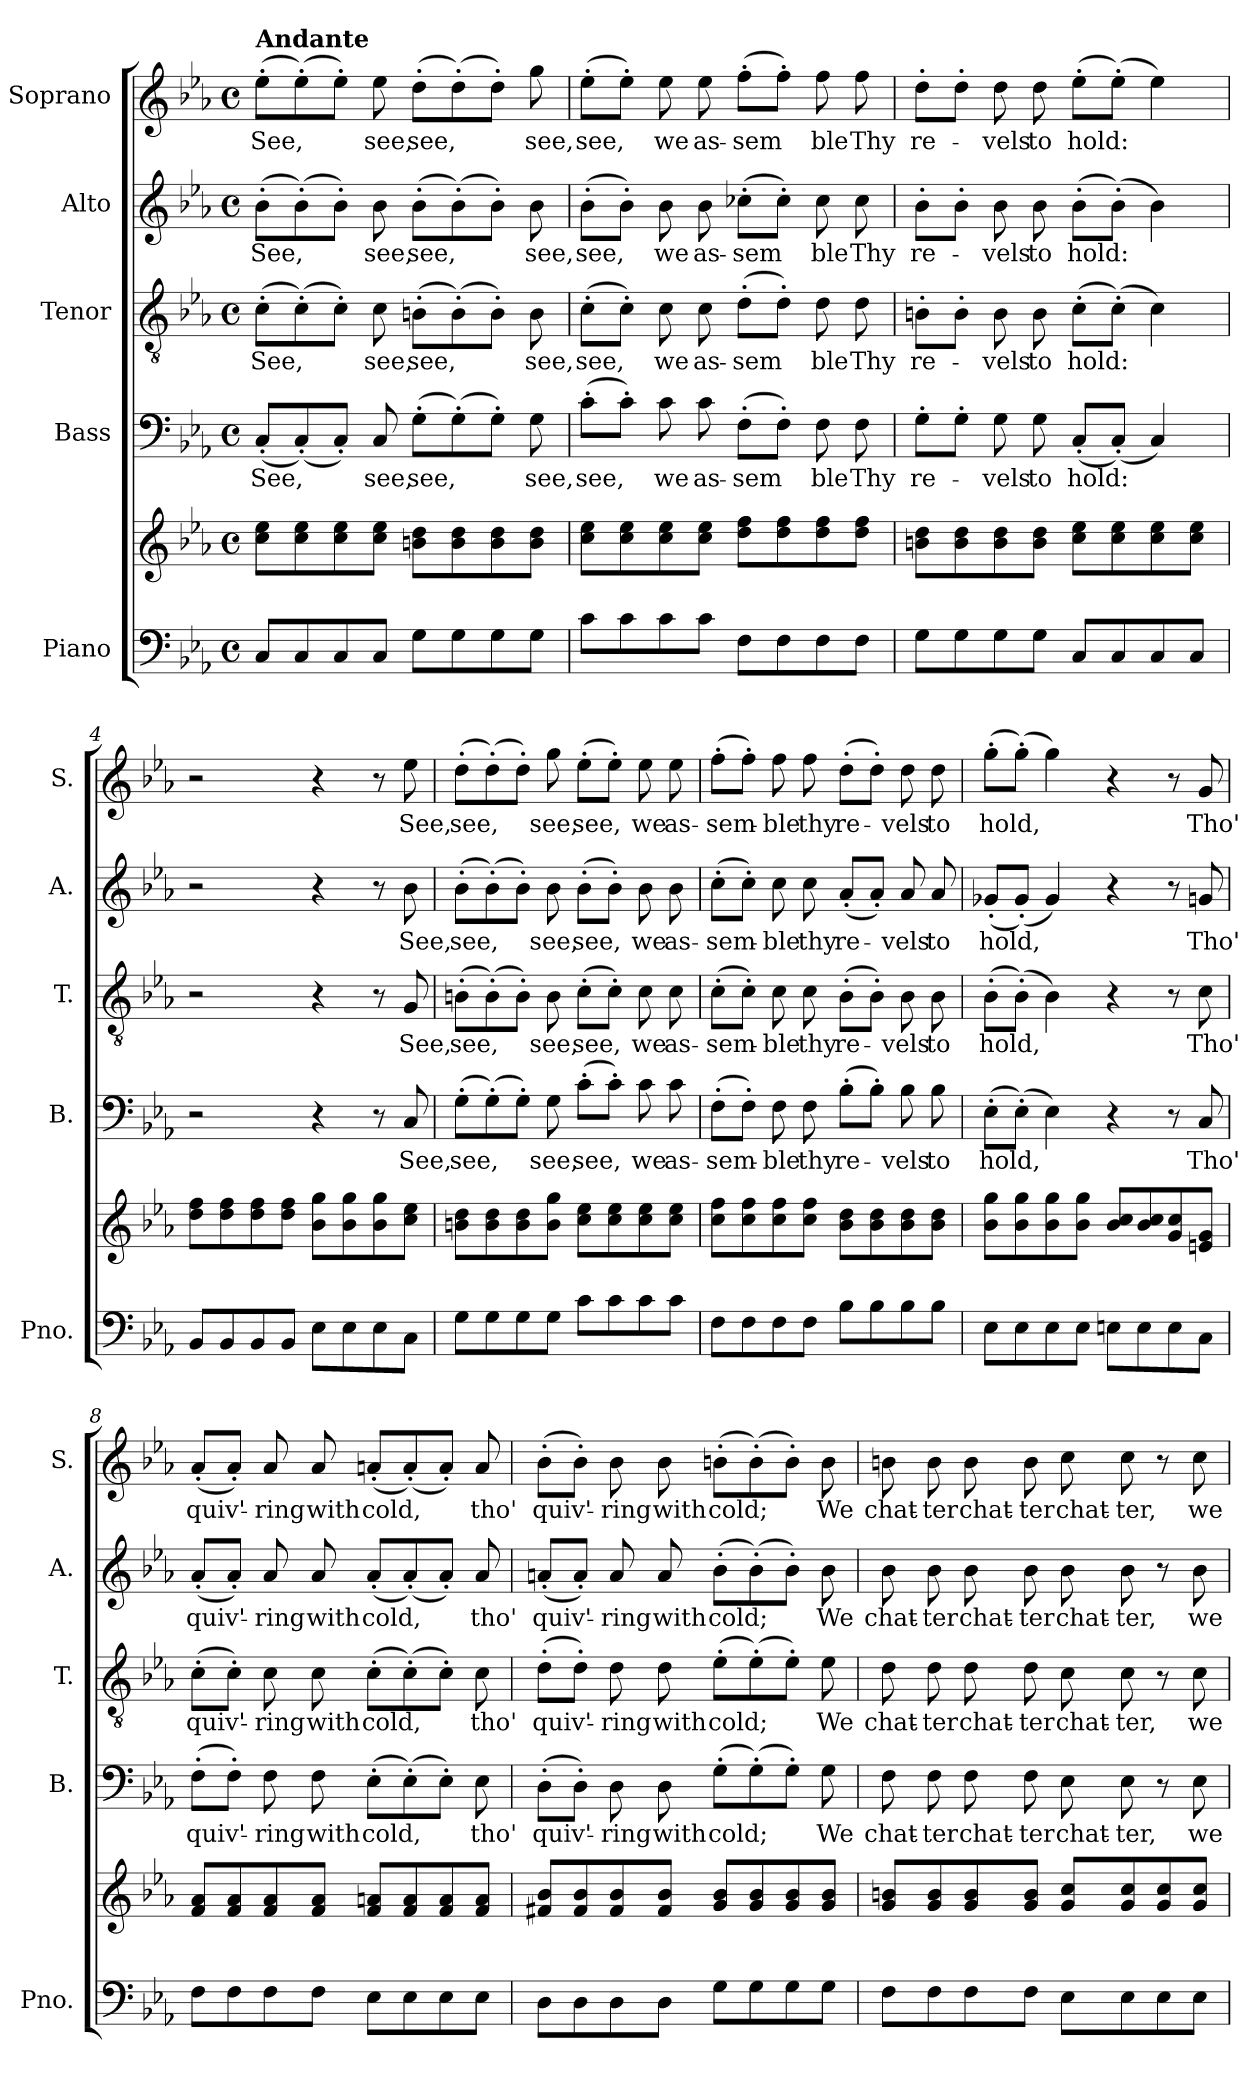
**kern	**kern	**kern	**text	**kern	**text	**kern	**text	**kern	**text
*part5	*part5	*part4	*part4	*part3	*part3	*part2	*part2	*part1	*part1
*staff6	*staff5	*staff4	*staff4	*staff3	*staff3	*staff2	*staff2	*staff1	*staff1
*I"Piano	*	*I"Bass	*	*I"Tenor	*	*I"Alto	*	*I"Soprano	*
*I'Pno.	*	*I'B.	*	*I'T.	*	*I'A.	*	*I'S.	*
*clefF4	*clefG2	*clefF4	*	*clefGv2	*	*clefG2	*	*clefG2	*
*	*	*	*	*	*	*ITrd2c3	*	*	*
*k[b-e-a-]	*k[b-e-a-]	*k[b-e-a-]	*	*k[b-e-a-]	*	*k[]	*	*k[b-e-a-]	*
*M4/4	*M4/4	*M4/4	*	*M4/4	*	*M4/4	*	*M4/4	*
*met(c)	*met(c)	*met(c)	*	*met(c)	*	*met(c)	*	*met(c)	*
*MM70	*MM70	*MM70	*	*MM70	*	*MM70	*	*MM70	*
=1	=1	=1	=1	=1	=1	=1	=1	=1	=1
!	!	!	!	!	!	!	!	!LO:TX:a:B:t=Andante	!
8C/L	8cc\ 8ee-\L	(8C'/L	See,	(8c'\L	See,	(8g'i\L	See,	(8ee-'\L	See,
8C/	8cc\ 8ee-\	(8C'/)	.	(8c'\)	.	(8g'i\)	.	(8ee-'\)	.
8C/	8cc\ 8ee-\	8C'/J)	.	8c'\J)	.	8g'i\J)	.	8ee-'\J)	.
8C/J	8cc\ 8ee-\J	8C/	see,	8c\	see,	8gi\	see,	8ee-\	see,
8G\L	8bn\ 8dd\L	(8G'\L	see,	(8Bn'\L	see,	(8g'i\L	see,	(8dd'\L	see,
8G\	8b\ 8dd\	(8G'\)	.	(8B'\)	.	(8g'i\)	.	(8dd'\)	.
8G\	8b\ 8dd\	8G'\J)	.	8B'\J)	.	8g'i\J)	.	8dd'\J)	.
8G\J	8b\ 8dd\J	8G\	see,	8B\	see,	8gi\	see,	8gg\	see,
=2	=2	=2	=2	=2	=2	=2	=2	=2	=2
8c\L	8cc\ 8ee-\L	(8c'\L	see,	(8c'\L	see,	(8g'i\L	see,	(8ee-'\L	see,
8c\	8cc\ 8ee-\	8c'\J)	.	8c'\J)	.	8g'i\J)	.	8ee-'\J)	.
8c\	8cc\ 8ee-\	8c\	we	8c\	we	8gi\	we	8ee-\	we
8c\J	8cc\ 8ee-\J	8c\	as-	8c\	as-	8gi\	as-	8ee-\	as-
8F\L	8dd\ 8ff\L	(8F'\L	-sem	(8d'\L	-sem	(8a-X'i\L	-sem	(8ff'\L	-sem
8F\	8dd\ 8ff\	8F'\J)	.	8d'\J)	.	8a-'i\J)	.	8ff'\J)	.
8F\	8dd\ 8ff\	8F\	ble	8d\	ble	8a-i\	ble	8ff\	ble
8F\J	8dd\ 8ff\J	8F\	Thy	8d\	Thy	8a-i\	Thy	8ff\	Thy
=3	=3	=3	=3	=3	=3	=3	=3	=3	=3
8G\L	8bn\ 8dd\L	8G'\L	re-	8Bn'\L	re-	8g'i\L	re-	8dd'\L	re-
8G\	8b\ 8dd\	8G'\J	.	8B'\J	.	8g'i\J	.	8dd'\J	.
8G\	8b\ 8dd\	8G\	-vels	8B\	-vels	8gi\	-vels	8dd\	-vels
8G\J	8b\ 8dd\J	8G\	to	8B\	to	8gi\	to	8dd\	to
8C/L	8cc\ 8ee-\L	(8C'/L	hold:	(8c'\L	hold:	(8g'i\L	hold:	(8ee-'\L	hold:
8C/	8cc\ 8ee-\	(8C'/J)	.	(8c'\J)	.	(8g'i\J)	.	(8ee-'\J)	.
8C/	8cc\ 8ee-\	4C/)	.	4c\)	.	4gi\)	.	4ee-\)	.
8C/J	8cc\ 8ee-\J	.	.	.	.	.	.	.	.
=4	=4	=4	=4	=4	=4	=4	=4	=4	=4
8BB-/L	8dd\ 8ff\L	2r	.	2r	.	2r	.	2r	.
8BB-/	8dd\ 8ff\	.	.	.	.	.	.	.	.
8BB-/	8dd\ 8ff\	.	.	.	.	.	.	.	.
8BB-/J	8dd\ 8ff\J	.	.	.	.	.	.	.	.
8E-\L	8b-\ 8gg\L	4r	.	4r	.	4r	.	4r	.
8E-\	8b-\ 8gg\	.	.	.	.	.	.	.	.
8E-\	8b-\ 8gg\	8r	.	8r	.	8r	.	8r	.
8C\J	8cc\ 8ee-\J	8C/	See,	8G/	See,	8gi\	See,	8ee-\	See,
!!LO:LB:g=z
=5	=5	=5	=5	=5	=5	=5	=5	=5	=5
8G\L	8bn\ 8dd\L	(8G'\L	see,	(8Bn'\L	see,	(8g'i\L	see,	(8dd'\L	see,
8G\	8b\ 8dd\	(8G'\)	.	(8B'\)	.	(8g'i\)	.	(8dd'\)	.
8G\	8b\ 8dd\	8G'\J)	.	8B'\J)	.	8g'i\J)	.	8dd'\J)	.
8G\J	8b\ 8gg\J	8G\	see,	8B\	see,	8gi\	see,	8gg\	see,
8c\L	8cc\ 8ee-\L	(8c'\L	see,	(8c'\L	see,	(8g'i\L	see,	(8ee-'\L	see,
8c\	8cc\ 8ee-\	8c'\J)	.	8c'\J)	.	8g'i\J)	.	8ee-'\J)	.
8c\	8cc\ 8ee-\	8c\	we	8c\	we	8gi\	we	8ee-\	we
8c\J	8cc\ 8ee-\J	8c\	as-	8c\	as-	8gi\	as-	8ee-\	as-
=6	=6	=6	=6	=6	=6	=6	=6	=6	=6
8F\L	8cc\ 8ff\L	(8F'\L	-sem-	(8c'\L	-sem-	(8a'i\L	-sem-	(8ff'\L	-sem-
8F\	8cc\ 8ff\	8F'\J)	.	8c'\J)	.	8a'i\J)	.	8ff'\J)	.
8F\	8cc\ 8ff\	8F\	-ble	8c\	-ble	8ai\	-ble	8ff\	-ble
8F\J	8cc\ 8ff\J	8F\	thy	8c\	thy	8ai\	thy	8ff\	thy
8B-\L	8b-\ 8dd\L	(8B-'\L	re-	(8B-'\L	re-	(8f'i/L	re-	(8dd'\L	re-
8B-\	8b-\ 8dd\	8B-'\J)	.	8B-'\J)	.	8f'i/J)	.	8dd'\J)	.
8B-\	8b-\ 8dd\	8B-\	-vels	8B-\	-vels	8fi/	-vels	8dd\	-vels
8B-\J	8b-\ 8dd\J	8B-\	to	8B-\	to	8fi/	to	8dd\	to
=7	=7	=7	=7	=7	=7	=7	=7	=7	=7
8E-\L	8b-\ 8gg\L	(8E-'\L	hold,	(8B-'\L	hold,	(8e-X'i/L	hold,	(8gg'\L	hold,
8E-\	8b-\ 8gg\	(8E-'\J)	.	(8B-'\J)	.	(8e-'i/J)	.	(8gg'\J)	.
8E-\	8b-\ 8gg\	4E-\)	.	4B-\)	.	4e-i/)	.	4gg\)	.
8E-\J	8b-\ 8gg\J	.	.	.	.	.	.	.	.
8En\L	8b-/ 8cc/L	4r	.	4r	.	4r	.	4r	.
8E\	8b-/ 8cc/	.	.	.	.	.	.	.	.
8E\	8g/ 8cc/	8r	.	8r	.	8r	.	8r	.
8C\J	8en/ 8g/J	8C/	Tho'	8c\	Tho'	8eni/	Tho'	8g/	Tho'
=8	=8	=8	=8	=8	=8	=8	=8	=8	=8
8F\L	8f/ 8a-/L	(>8F'\L	quiv'-	(>8c'\L	quiv'-	(>8f'i/L	quiv'-	(>8a-'/L	quiv'-
8F\	8f/ 8a-/	8F'\J)	.	8c'\J)	.	8f'i/J)	.	8a-'/J)	.
8F\	8f/ 8a-/	8F\	-ring	8c\	-ring	8fi/	-ring	8a-/	-ring
8F\J	8f/ 8a-/J	8F\	with	8c\	with	8fi/	with	8a-/	with
8E-\L	8f/ 8an/L	(>8E-'\L	cold,	(>8c'\L	cold,	(>8f'i/L	cold,	(>8an'/L	cold,
8E-\	8f/ 8a/	(>8E-'\)	.	(>8c'\)	.	(>8f'i/)	.	(>8a'/)	.
8E-\	8f/ 8a/	8E-'\J)	.	8c'\J)	.	8f'i/J)	.	8a'/J)	.
8E-\J	8f/ 8a/J	8E-\	tho'	8c\	tho'	8fi/	tho'	8a/	tho'
!!LO:PB:g=z
=9	=9	=9	=9	=9	=9	=9	=9	=9	=9
8D\L	8f#X/ 8b-/L	(8D'\L	quiv'-	(8d'\L	quiv'-	(8f#X'i/L	quiv'-	(8b-'\L	quiv'-
8D\	8f#/ 8b-/	8D'\J)	.	8d'\J)	.	8f#'i/J)	.	8b-'\J)	.
8D\	8f#/ 8b-/	8D\	-ring	8d\	-ring	8f#i/	-ring	8b-\	-ring
8D\J	8f#/ 8b-/J	8D\	with	8d\	with	8f#i/	with	8b-\	with
8G\L	8g/ 8b-/L	(8G'\L	cold;	(8e-'\L	cold;	(8g'i\L	cold;	(8bn'\L	cold;
8G\	8g/ 8b-/	(8G'\)	.	(8e-'\)	.	(8g'i\)	.	(8b'\)	.
8G\	8g/ 8b-/	8G'\J)	.	8e-'\J)	.	8g'i\J)	.	8b'\J)	.
8G\J	8g/ 8b-/J	8G\	We	8e-\	We	8gi\	We	8b\	We
=10	=10	=10	=10	=10	=10	=10	=10	=10	=10
8F\L	8g/ 8bn/L	8F\	chat-	8d\	chat-	8gi\	chat-	8bn\	chat-
8F\	8g/ 8b/	8F\	-ter	8d\	-ter	8gi\	-ter	8b\	-ter
8F\	8g/ 8b/	8F\	chat-	8d\	chat-	8gi\	chat-	8b\	chat-
8F\J	8g/ 8b/J	8F\	-ter	8d\	-ter	8gi\	-ter	8b\	-ter
8E-\L	8g/ 8cc/L	8E-\	chat-	8c\	chat-	8gi\	chat-	8cc\	chat-
8E-\	8g/ 8cc/	8E-\	-ter,	8c\	-ter,	8gi\	-ter,	8cc\	-ter,
8E-\	8g/ 8cc/	8r	.	8r	.	8r	.	8r	.
8E-\J	8g/ 8cc/J	8E-\	we	8c\	we	8gi\	we	8cc\	we
=	=	=	=	=	=	=	=	=	=
*-	*-	*-	*-	*-	*-	*-	*-	*-	*-
